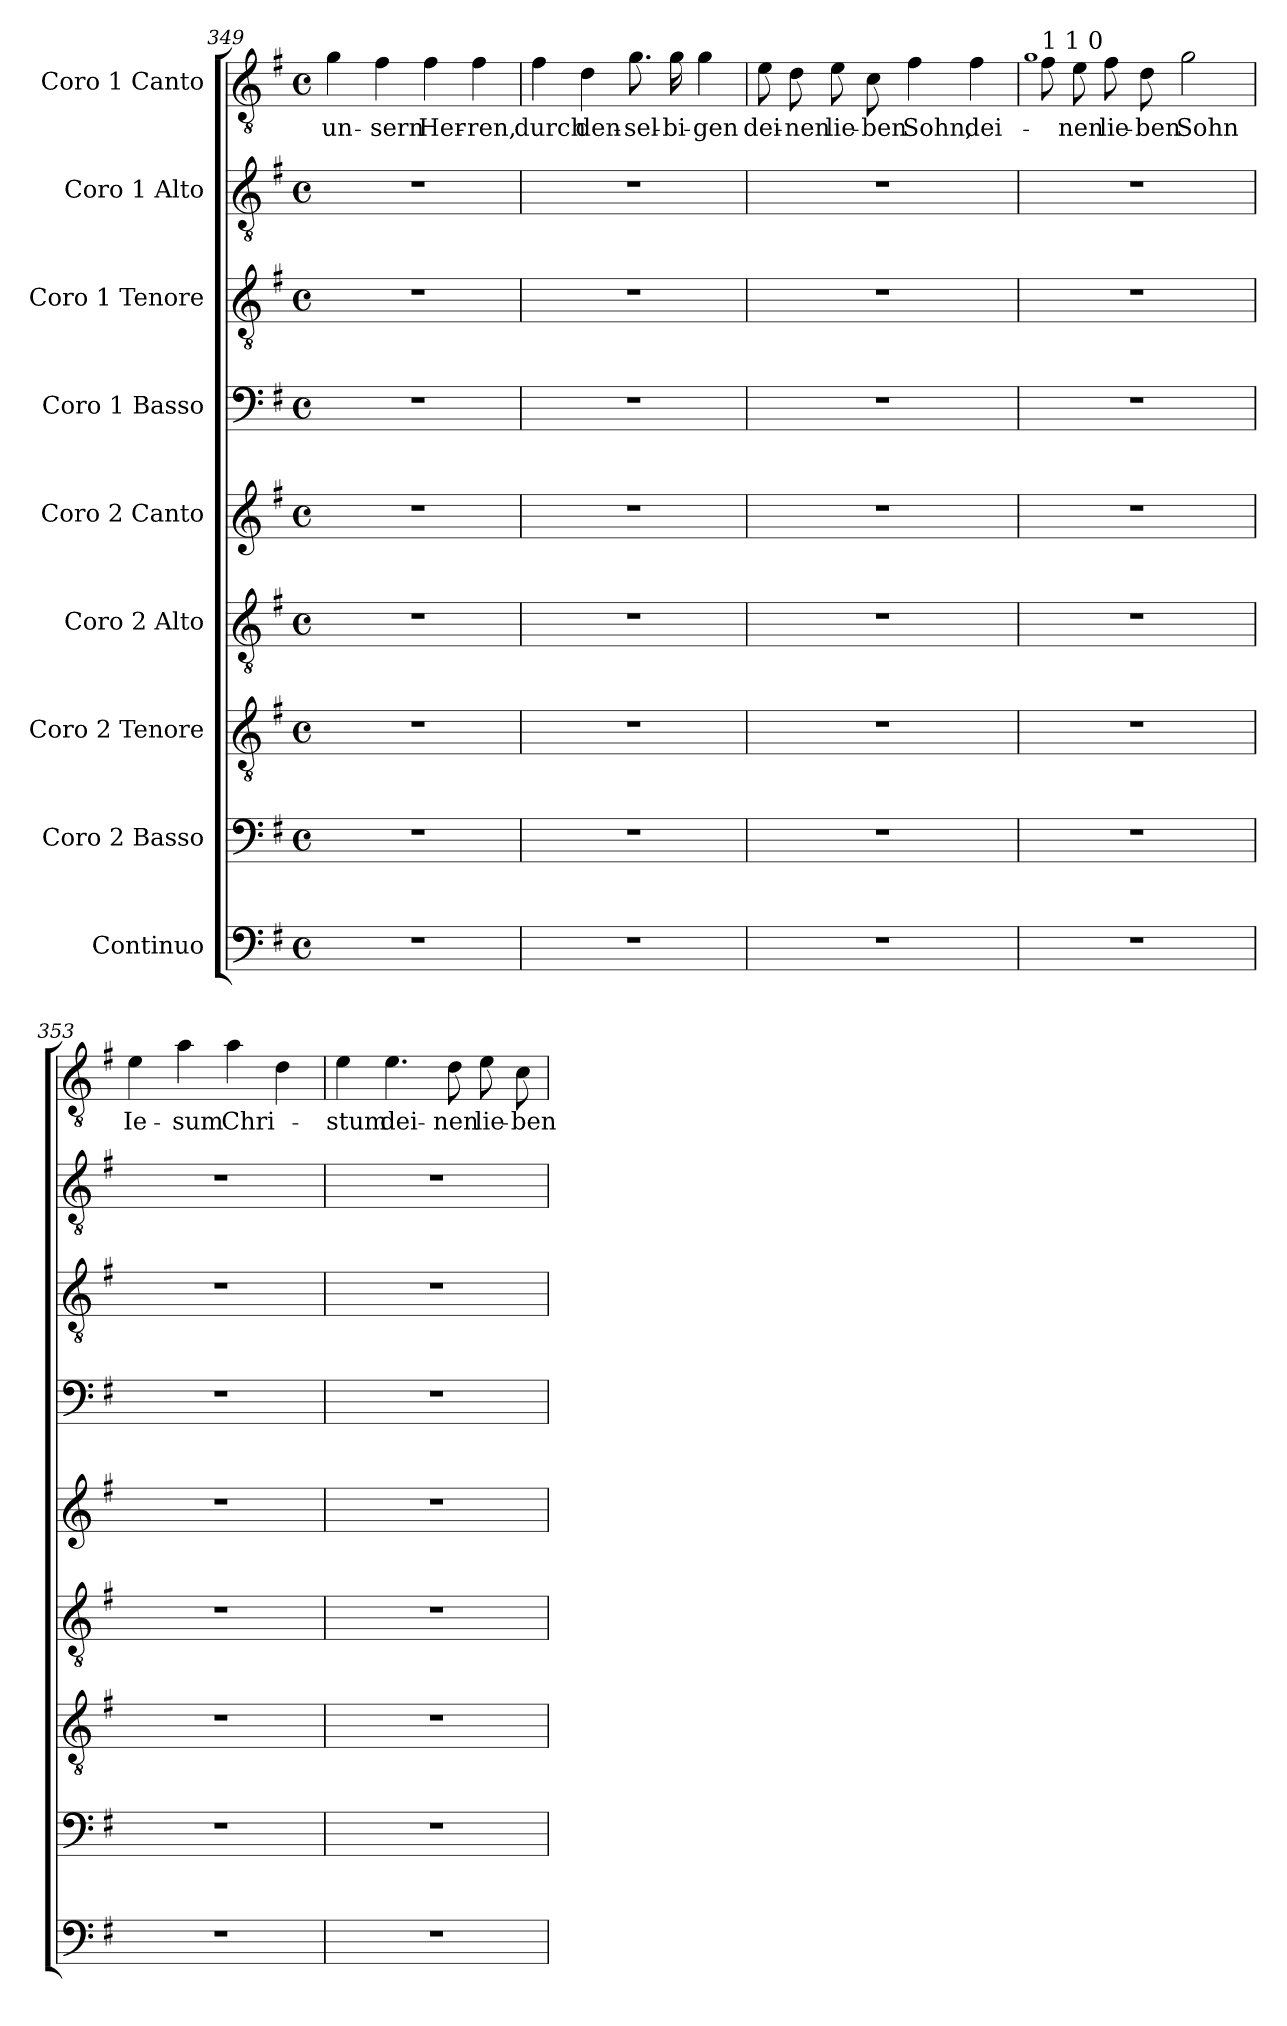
**kern	**kern	**kern	**kern	**kern	**kern	**kern	**kern	**kern	**text
*part9	*part8	*part7	*part6	*part5	*part4	*part3	*part2	*part1	*part1
*staff9	*staff8	*staff7	*staff6	*staff5	*staff4	*staff3	*staff2	*staff1	*staff1
*I"Continuo	*I"Coro 2  Basso	*I"Coro 2  Tenore	*I"Coro 2  Alto	*I"Coro 2  Canto	*I"Coro 1  Basso	*I"Coro 1  Tenore	*I"Coro 1  Alto	*I"Coro 1  Canto	*
*clefF4	*clefF4	*clefGv2	*clefGv2	*clefG2	*clefF4	*clefGv2	*clefGv2	*clefGv2	*
*k[f#]	*k[f#]	*k[f#]	*k[f#]	*k[f#]	*k[f#]	*k[f#]	*k[f#]	*k[f#]	*
*G:	*G:	*G:	*G:	*G:	*G:	*G:	*G:	*G:	*
*M4/4	*M4/4	*M4/4	*M4/4	*M4/4	*M4/4	*M4/4	*M4/4	*M4/4	*
*met(c)	*met(c)	*met(c)	*met(c)	*met(c)	*met(c)	*met(c)	*met(c)	*met(c)	*
=349	=349	=349	=349	=349	=349	=349	=349	=349	=349
!	!	!	!	!	!	!	!	!	!LO:LY:b:cj
1r	1r	1r	1r	1r	1r	1r	1r	4g\	un-
!	!	!	!	!	!	!	!	!	!LO:LY:b:cj
.	.	.	.	.	.	.	.	4f#\	-sern
!	!	!	!	!	!	!	!	!	!LO:LY:b:cj
.	.	.	.	.	.	.	.	4f#\	Her-
!	!	!	!	!	!	!	!	!	!LO:LY:b:cj
.	.	.	.	.	.	.	.	4f#\	-ren,
=350	=350	=350	=350	=350	=350	=350	=350	=350	=350
!	!	!	!	!	!	!	!	!	!LO:LY:b:cj
1r	1r	1r	1r	1r	1r	1r	1r	4f#\	durch
!	!	!	!	!	!	!	!	!	!LO:LY:b:cj
.	.	.	.	.	.	.	.	4d\	den-
!	!	!	!	!	!	!	!	!	!LO:LY:b:cj
.	.	.	.	.	.	.	.	8.g\	-sel-
!	!	!	!	!	!	!	!	!	!LO:LY:b
.	.	.	.	.	.	.	.	16g\	-bi-
!	!	!	!	!	!	!	!	!	!LO:LY:b:cj
.	.	.	.	.	.	.	.	4g\	-gen
=351	=351	=351	=351	=351	=351	=351	=351	=351	=351
!	!	!	!	!	!	!	!	!	!LO:LY:b:cj
1r	1r	1r	1r	1r	1r	1r	1r	8e\	dei-
!	!	!	!	!	!	!	!	!	!LO:LY:b:cj
.	.	.	.	.	.	.	.	8d\	-nen
!	!	!	!	!	!	!	!	!	!LO:LY:b:cj
.	.	.	.	.	.	.	.	8e\	lie-
!	!	!	!	!	!	!	!	!	!LO:LY:b:cj
.	.	.	.	.	.	.	.	8c\	-ben
!	!	!	!	!	!	!	!	!	!LO:LY:b:cj
.	.	.	.	.	.	.	.	4f#\	Sohn,
!	!	!	!	!	!	!	!	!	!LO:LY:b:cj
.	.	.	.	.	.	.	.	4f#\	dei-
!!LO:LB:g=z
=352	=352	=352	=352	=352	=352	=352	=352	=352	=352
.	.	.	.	.	.	.	.	1qg/	.
!	!	!	!	!	!	!	!	!LO:TX:a:t=1 1 0	!
1r	1r	1r	1r	1r	1r	1r	1r	8f#\	.
!	!	!	!	!	!	!	!	!	!LO:LY:b:cj
.	.	.	.	.	.	.	.	8e\	-nen
!	!	!	!	!	!	!	!	!	!LO:LY:b
.	.	.	.	.	.	.	.	8f#\	lie-
!	!	!	!	!	!	!	!	!	!LO:LY:b:rj
.	.	.	.	.	.	.	.	8d\	-ben
!	!	!	!	!	!	!	!	!	!LO:LY:b:cj
.	.	.	.	.	.	.	.	2g\	Sohn
=353	=353	=353	=353	=353	=353	=353	=353	=353	=353
!	!	!	!	!	!	!	!	!	!LO:LY:b
1r	1r	1r	1r	1r	1r	1r	1r	4e\	Ie-
!	!	!	!	!	!	!	!	!	!LO:LY:b:cj
.	.	.	.	.	.	.	.	4a\	-sum
!	!	!	!	!	!	!	!	!	!LO:LY:b:cj
.	.	.	.	.	.	.	.	4a\	Chri-
.	.	.	.	.	.	.	.	4d\	.
=354	=354	=354	=354	=354	=354	=354	=354	=354	=354
!	!	!	!	!	!	!	!	!	!LO:LY:b:cj
1r	1r	1r	1r	1r	1r	1r	1r	4e\	-stum
!	!	!	!	!	!	!	!	!	!LO:LY:b:cj
.	.	.	.	.	.	.	.	4.e\	dei-
!	!	!	!	!	!	!	!	!	!LO:LY:b:cj
.	.	.	.	.	.	.	.	8d\	-nen
!	!	!	!	!	!	!	!	!	!LO:LY:b
.	.	.	.	.	.	.	.	8e\	lie-
!	!	!	!	!	!	!	!	!	!LO:LY:b:rj
.	.	.	.	.	.	.	.	8c\	-ben
=	=	=	=	=	=	=	=	=	=
*-	*-	*-	*-	*-	*-	*-	*-	*-	*-
